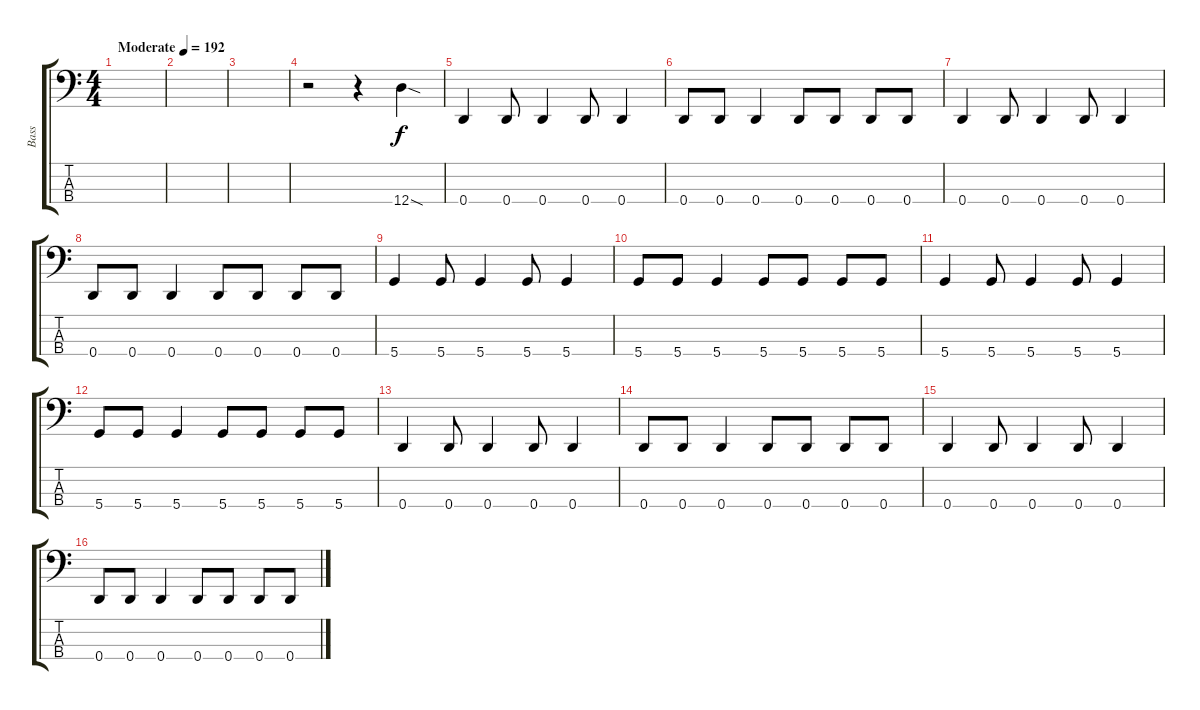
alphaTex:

\track ("Bass" "Bass") {instrument electricbassfinger}
\staff {score tabs}
\tuning (G2 D2 A1 D1) {hide}
\ts (4 4)
\tempo (192 "Moderate")
\clef f4
\ks c
|
|
|
r.2 r.4 12.4{sod}.4 |
0.4.4 0.4.8 0.4.4 0.4.8 0.4.4 |
0.4.8 0.4.8 0.4.4 0.4.8 0.4.8 0.4.8 0.4.8 |
0.4.4 0.4.8 0.4.4 0.4.8 0.4.4 |
0.4.8 0.4.8 0.4.4 0.4.8 0.4.8 0.4.8 0.4.8 |
5.4.4 5.4.8 5.4.4 5.4.8 5.4.4 |
5.4.8 5.4.8 5.4.4 5.4.8 5.4.8 5.4.8 5.4.8 |
5.4.4 5.4.8 5.4.4 5.4.8 5.4.4 |
5.4.8 5.4.8 5.4.4 5.4.8 5.4.8 5.4.8 5.4.8 |
0.4.4 0.4.8 0.4.4 0.4.8 0.4.4 |
0.4.8 0.4.8 0.4.4 0.4.8 0.4.8 0.4.8 0.4.8 |
0.4.4 0.4.8 0.4.4 0.4.8 0.4.4 |
0.4.8 0.4.8 0.4.4 0.4.8 0.4.8 0.4.8 0.4.8
